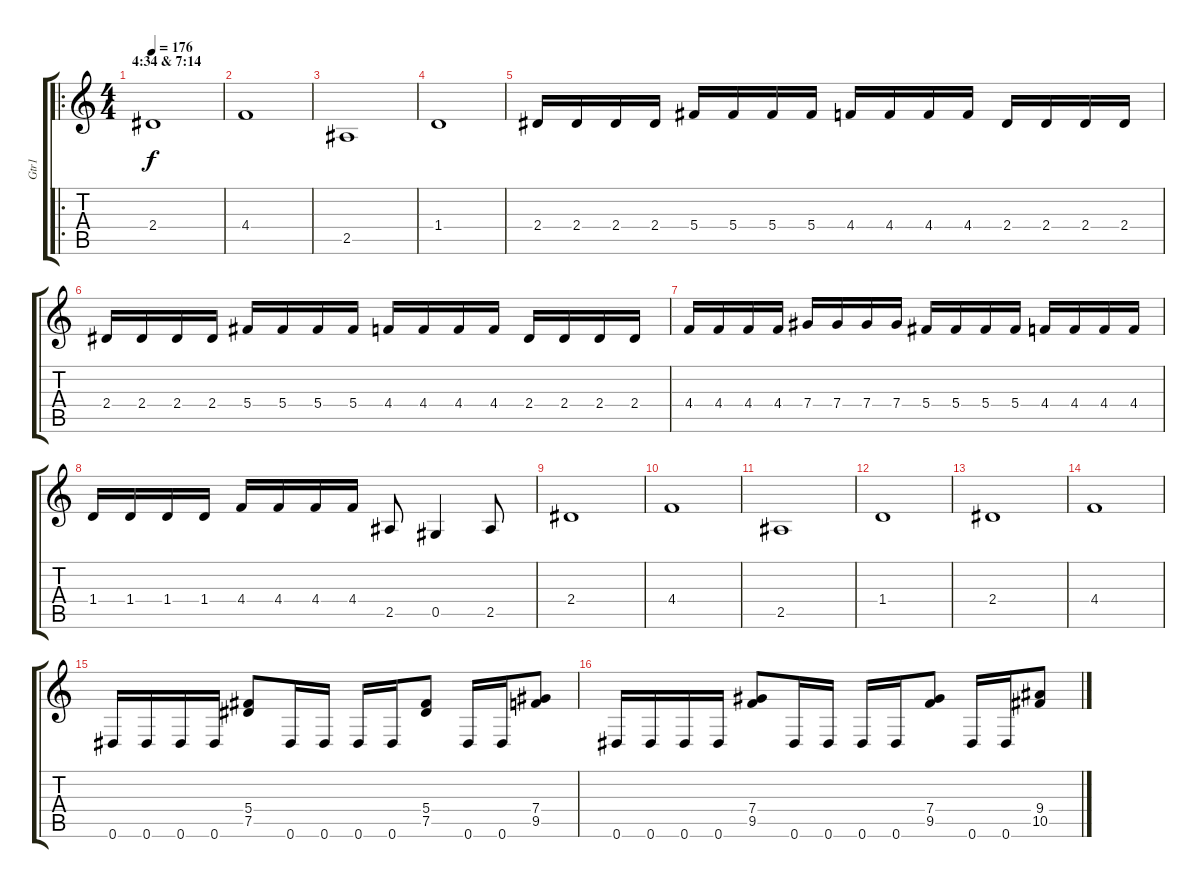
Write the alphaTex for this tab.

\track ("Gtr1" "Gtr1") {instrument overdrivenguitar}
\staff {score tabs}
\tuning (Eb4 Bb3 Gb3 Db3 Ab2 Eb2) {hide}
\ro
\ts (4 4)
\section ("" "4:34 & 7:14")
\tempo 176
\clef g2
\ks c
2.4.1{dy f} |
4.4.1 |
2.5.1 |
1.4.1 |
2.4.16 2.4.16 2.4.16 2.4.16 5.4.16 5.4.16 5.4.16 5.4.16 4.4.16 4.4.16 4.4.16 4.4.16 2.4.16 2.4.16 2.4.16 2.4.16 |
2.4.16 2.4.16 2.4.16 2.4.16 5.4.16 5.4.16 5.4.16 5.4.16 4.4.16 4.4.16 4.4.16 4.4.16 2.4.16 2.4.16 2.4.16 2.4.16 |
4.4.16 4.4.16 4.4.16 4.4.16 7.4.16 7.4.16 7.4.16 7.4.16 5.4.16 5.4.16 5.4.16 5.4.16 4.4.16 4.4.16 4.4.16 4.4.16 |
1.4.16 1.4.16 1.4.16 1.4.16 4.4.16 4.4.16 4.4.16 4.4.16 2.5.8 0.5.4 2.5.8 |
2.4.1 |
4.4.1 |
2.5.1 |
1.4.1 |
2.4.1 |
4.4.1 |
0.6.16 0.6.16 0.6.16 0.6.16 (5.4 7.5).8 0.6.16 0.6.16 0.6.16 0.6.16 (5.4 7.5).8 0.6.16 0.6.16 (7.4 9.5).8 |
0.6.16 0.6.16 0.6.16 0.6.16 (7.4 9.5).8 0.6.16 0.6.16 0.6.16 0.6.16 (7.4 9.5).8 0.6.16 0.6.16 (9.4 10.5).8
